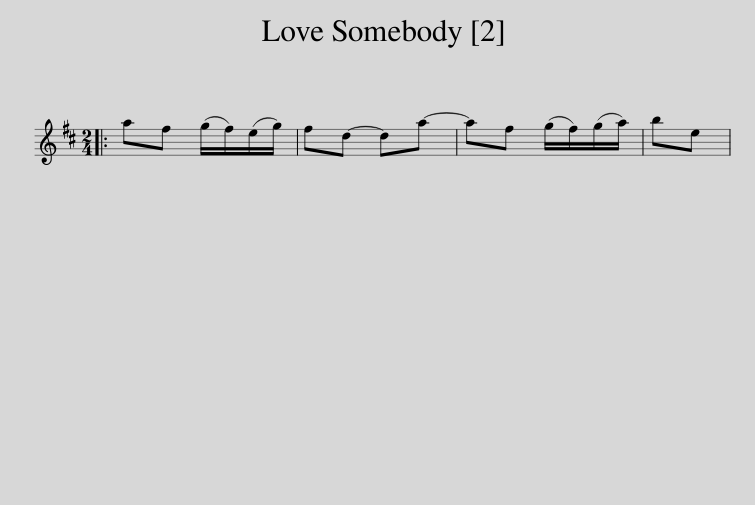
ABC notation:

X:1
L:1/8
M:2/4
I:linebreak $
K:D
V:1 treble
V:1
|: af (g/f/)(e/g/) | fd- da- | af (g/f/)(g/a/) | be | %4
